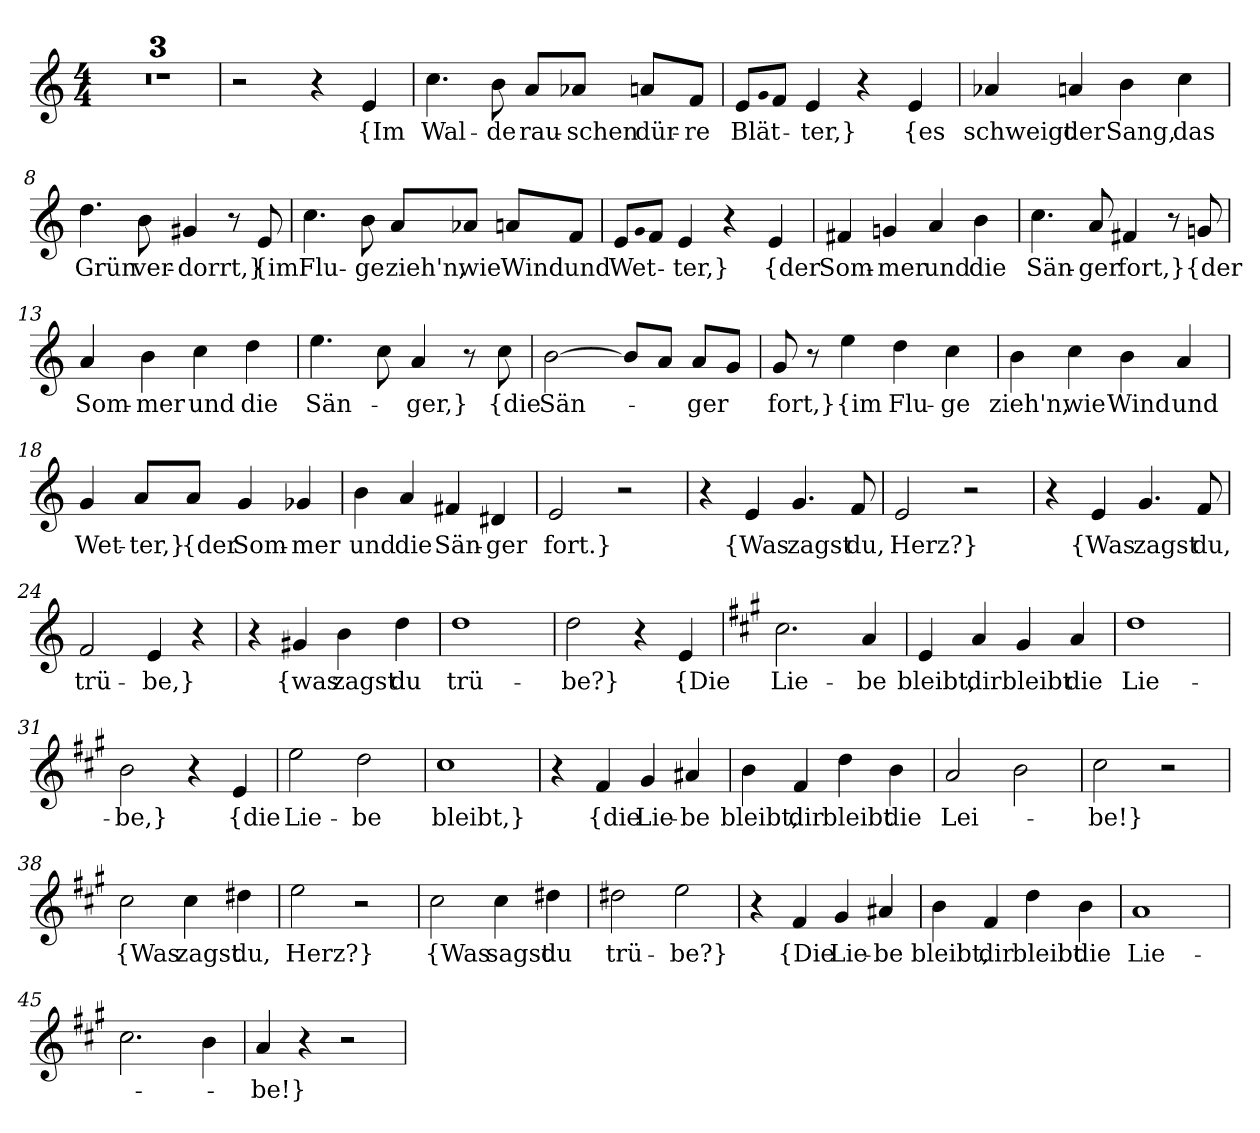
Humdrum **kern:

**kern	**text
*part1	*part1
*staff1	*staff1
*clefG2	*
*k[]	*
*M4/4	*
=1	=1
1r	.
=2	=2
1r	.
=3	=3
1r	.
=4	=4
2r	.
4r	.
4e	{Im
=5	=5
4.cc	Wal-
8b	-de
8a/L	rau-
8a-X/J	-schen
8an/L	dür-
8f/J	-re
=6	=6
8e/L	Blät-
qg	.
8f/J	.
4e	-ter,}
4r	.
4e	{es
=7	=7
4a-X	schweigt
4an	der
4b	Sang,
4cc	das
=8	=8
4.dd	Grün
8b	ver-
4g#X	-dorrt,}
8r	.
8e	{im
=9	=9
4.cc	Flu-
8b	-ge
8a/L	zieh'n,
8a-X/J	wie
8an/L	Wind
8f/J	und
=10	=10
8e/L	Wet-
qg	.
8f/J	.
4e	-ter,}
4r	.
4e	{der
=11	=11
4f#X	Som-
4gn	-mer
4a	und
4b	die
=12	=12
4.cc	Sän-
8a	-ger
4f#X	fort,}
8r	.
8gn	{der
=13	=13
4a	Som-
4b	-mer
4cc	und
4dd	die
=14	=14
4.ee	Sän-
8cc	.
4a	-ger,}
8r	.
8cc	{die
=15	=15
[2b	Sän-
8b/L]	.
8a/J	.
8a/L	-ger
8g/J	.
=16	=16
8g	fort,}
8r	.
4ee	{im
4dd	Flu-
4cc	-ge
=17	=17
4b	zieh'n,
4cc	wie
4b	Wind
4a	und
=18	=18
4g	Wet-
8a/L	-ter,}
8a/J	{der
4g	Som-
4g-X	-mer
=19	=19
4b	und
4a	die
4f#X	Sän-
4d#X	-ger
=20	=20
2e	fort.}
2r	.
=21	=21
4r	.
4e	{Was
4.g	zagst
8f	du,
=22	=22
2e	Herz?}
2r	.
=23	=23
4r	.
4e	{Was
4.g	zagst
8f	du,
=24	=24
2f	trü-
4e	-be,}
4r	.
=25	=25
4r	.
4g#X	{was
4b	zagst
4dd	du
=26	=26
1dd	trü-
=27	=27
2dd	-be?}
4r	.
4e	{Die
=28	=28
*k[f#c#g#]	*
2.cc#	Lie-
4a	-be
=29	=29
4e	bleibt,
4a	dir
4g#	bleibt
4a	die
=30	=30
1dd	Lie-
=31	=31
2b	-be,}
4r	.
4e	{die
=32	=32
2ee	Lie-
2dd	-be
=33	=33
1cc#	bleibt,}
=34	=34
4r	.
4f#	{die
4g#	Lie-
4a#X	-be
=35	=35
4b	bleibt,
4f#	dir
4dd	bleibt
4b	die
=36	=36
2a	Lei-
2b	.
=37	=37
2cc#	-be!}
2r	.
=38	=38
2cc#	{Was
4cc#	zagst
4dd#X	du,
=39	=39
2ee	Herz?}
2r	.
=40	=40
2cc#	{Was
4cc#	sagst
4dd#X	du
=41	=41
2dd#X	trü-
2ee	-be?}
=42	=42
4r	.
4f#	{Die
4g#	Lie-
4a#X	-be
=43	=43
4b	bleibt,
4f#	dir
4dd	bleibt
4b	die
=44	=44
1a	Lie-
=45	=45
2.cc#	.
4b	.
=46	=46
4a	-be!}
4r	.
2r	.
=	=
*-	*-
